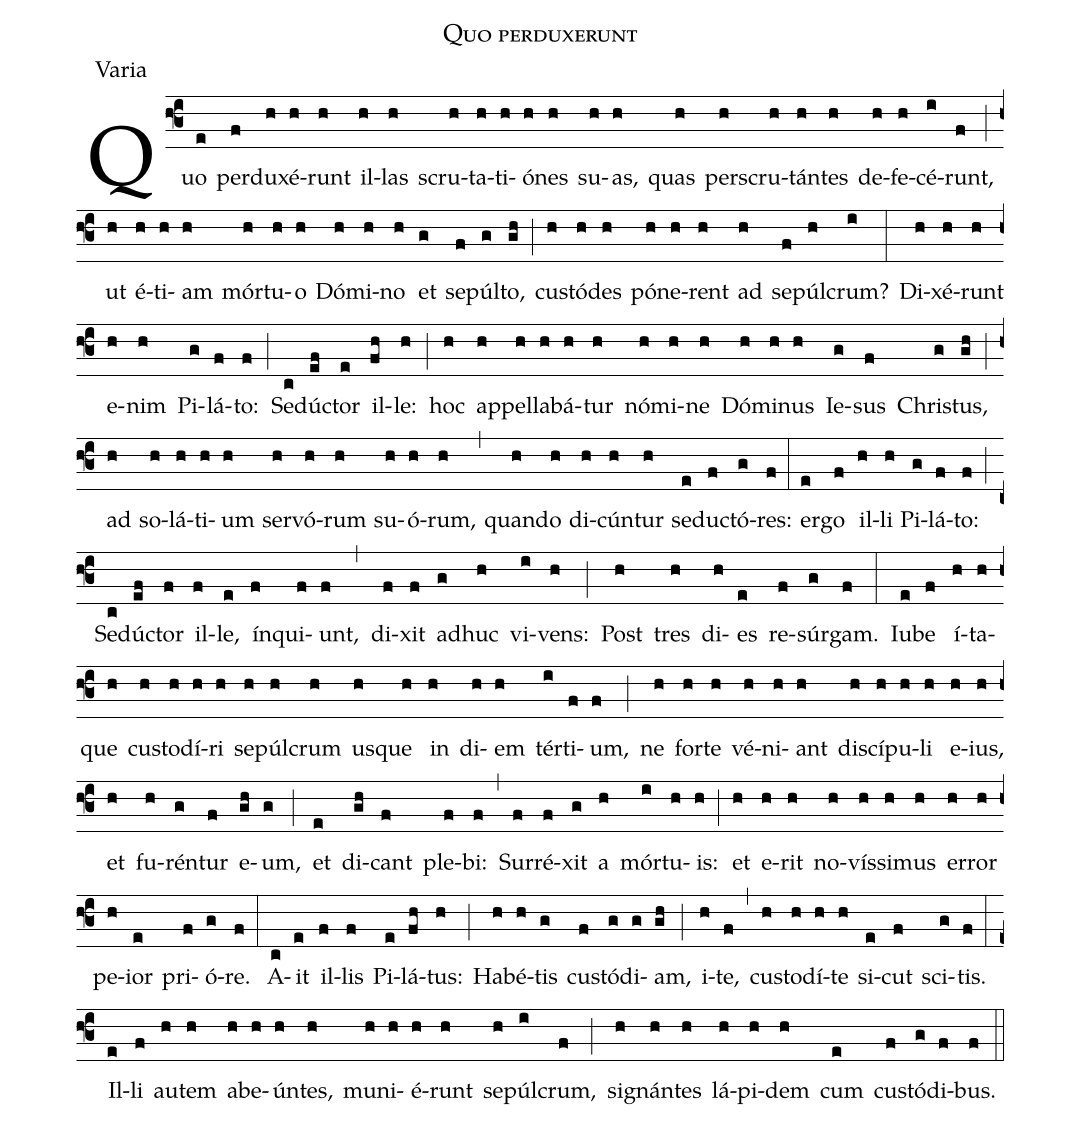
name:Quo perduxerunt;
office-part:Varia;
%%
(f3)Quo(e) per(f)du(h)xé(h)runt(h) il(h)las(h) scru(h)ta(h)ti(h)ó(h)nes(h) su(h)as,(h) quas(h) per(h)scru(h)tán(h)tes(h) de(h)fe(h)cé(i)runt,(f) (;) ut(h) é(h)ti(h)am(h) mór(h)tu(h)o(h) Dó(h)mi(h)no(h) et(g) se(f)púl(g)to,(gh) (;) cu(h)stó(h)des(h) pó(h)ne(h)rent(h) ad(h) se(f)púl(h)crum?(i) (:) Di(h)xé(h)runt(h) e(h)nim(h) Pi(g)lá(f)to:(f) (;) Se(c)dú(ef)ctor(e) il(fh)le:(h) (;) hoc(h) ap(h)pel(h)la(h)bá(h)tur(h) nó(h)mi(h)ne(h) Dó(h)mi(h)nus(h) Ie(g)sus(f) Chri(g)stus,(gh) (;) ad(h) so(h)lá(h)ti(h)um(h) ser(h)vó(h)rum(h) su(h)ó(h)rum,(h) (,) quan(h)do(h) di(h)cún(h)tur(h) se(e)du(f)ctó(g)res:(f) (:) er(e)go(f) il(h)li(h) Pi(g)lá(f)to:(f) (;) Se(c)dú(ef)ctor(f) il(f)le,(e) ín(f)qui(f)unt,(f) (,) di(f)xit(f) a(g)dhuc(h) vi(i)vens:(h) (;) Post(h) tres(h) di(h)es(e) re(f)súr(g)gam.(f) (:) Iu(e)be(f) í(h)ta(h)que(h) cu(h)sto(h)dí(h)ri(h) se(h)púl(h)crum(h) us(h)que(h) in(h) di(h)em(h) tér(i)ti(f)um,(f) (;) ne(h) for(h)te(h) vé(h)ni(h)ant(h) di(h)scí(h)pu(h)li(h) e(h)ius,(h) et(h) fu(h)rén(g)tur(f) e(gh)um,(g) (;) et(e) di(gh)cant(f) ple(f)bi:(f) (,) Sur(f)ré(f)xit(g) a(h) mór(i)tu(h)is:(h) (;) et(h) e(h)rit(h) no(h)vís(h)si(h)mus(h) er(h)ror(h) pe(h)ior(e) pri(f)ó(g)re.(f) (:) A(c)it(e) il(f)lis(f) Pi(e)lá(fh)tus:(h) (;) Ha(h)bé(h)tis(g) cu(f)stó(g)di(g)am,(gh) (;) i(h)te,(f) (,) cu(h)sto(h)dí(h)te(h) si(e)cut(f) sci(g)tis.(f) (:) Il(e)li(f) au(h)tem(h) a(h)be(h)ún(h)tes,(h) mu(h)ni(h)é(h)runt(h) se(h)púl(i)crum,(f) (;) si(h)gnán(h)tes(h) lá(h)pi(h)dem(h) cum(e) cu(f)stó(g)di(f)bus.(f) (::)
